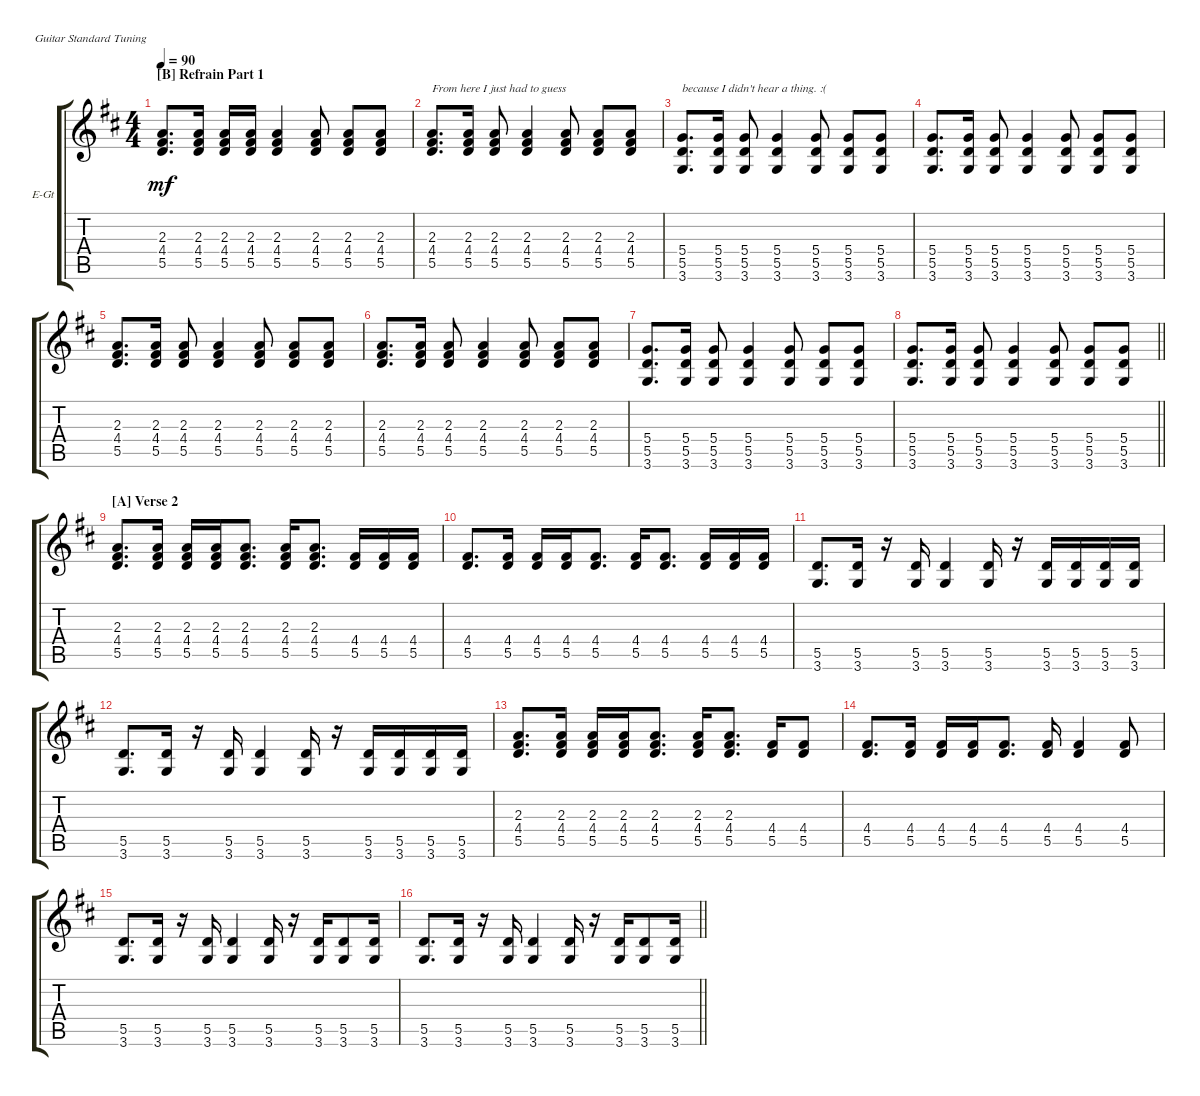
\defaultSystemsLayout 4
\bracketExtendMode groupsimilarinstruments
\firstSystemTrackNameOrientation horizontal
\otherSystemsTrackNameOrientation horizontal
\track ("Rhythm Guitar" "E-Gt") {instrument electricguitarclean}
\staff {score tabs}
\tuning (E4 B3 G3 D3 A2 E2)
\ts (4 4)
\section ("B" "Refrain Part 1")
\tempo 90
\clef g2
\scale
0.513196
\ks d
(5.5 4.4 2.3).8{d dy mf} (5.5 4.4 2.3).16 (5.5 4.4 2.3).16 (5.5 4.4 2.3).16 (5.5 4.4 2.3).4 (5.5 4.4 2.3).8 (5.5 4.4 2.3).8 (5.5 4.4 2.3).8 |
\scale
0.486804 (5.5 4.4 2.3).8{d txt "From here I just had to guess "} (5.5 4.4 2.3).16 (5.5 4.4 2.3).8 (5.5 4.4 2.3).4 (5.5 4.4 2.3).8 (5.5 4.4 2.3).8 (5.5 4.4 2.3).8 |
\scale
0.5 (3.6 5.5 5.4).8{d txt "because I didn't hear a thing. :("} (3.6 5.5 5.4).16 (3.6 5.5 5.4).8 (3.6 5.5 5.4).4 (3.6 5.5 5.4).8 (3.6 5.5 5.4).8 (3.6 5.5 5.4).8 |
\scale
0.5 (3.6 5.5 5.4).8{d} (3.6 5.5 5.4).16 (3.6 5.5 5.4).8 (3.6 5.5 5.4).4 (3.6 5.5 5.4).8 (3.6 5.5 5.4).8 (3.6 5.5 5.4).8 |
\scale
0.5 (5.5 4.4 2.3).8{d} (5.5 4.4 2.3).16 (5.5 4.4 2.3).8 (5.5 4.4 2.3).4 (5.5 4.4 2.3).8 (5.5 4.4 2.3).8 (5.5 4.4 2.3).8 |
\scale
0.5 (5.5 4.4 2.3).8{d} (5.5 4.4 2.3).16 (5.5 4.4 2.3).8 (5.5 4.4 2.3).4 (5.5 4.4 2.3).8 (5.5 4.4 2.3).8 (5.5 4.4 2.3).8 |
\scale
0.5 (3.6 5.5 5.4).8{d} (3.6 5.5 5.4).16 (3.6 5.5 5.4).8 (3.6 5.5 5.4).4 (3.6 5.5 5.4).8 (3.6 5.5 5.4).8 (3.6 5.5 5.4).8 |
\scale
0.5
\barLineRight lightlight
(3.6 5.5 5.4).8{d} (3.6 5.5 5.4).16 (3.6 5.5 5.4).8 (3.6 5.5 5.4).4 (3.6 5.5 5.4).8 (3.6 5.5 5.4).8 (3.6 5.5 5.4).8 |
\section ("A" "Verse 2")
\scale
0.5 (5.5 4.4 2.3).8{d} (5.5 4.4 2.3).16 (5.5 4.4 2.3).16 (5.5 4.4 2.3).16 (5.5 4.4 2.3).8{d} (5.5 4.4 2.3).16 (5.5 4.4 2.3).8{d} (5.5 4.4).16 (5.5 4.4).16 (5.5 4.4).16 |
\scale
0.5 (5.5 4.4).8{d} (5.5 4.4).16 (5.5 4.4).16 (5.5 4.4).16 (5.5 4.4).8{d} (5.5 4.4).16 (5.5 4.4).8{d} (5.5 4.4).16 (5.5 4.4).16 (5.5 4.4).16 |
\scale
0.5 (3.6 5.5).8{d} (3.6 5.5).16 r.16 (3.6 5.5).16 (3.6 5.5).4 (3.6 5.5).16 r.16 (3.6 5.5).16 (3.6 5.5).16 (3.6 5.5).16 (3.6 5.5).16 |
\scale
0.5 (3.6 5.5).8{d} (3.6 5.5).16 r.16 (3.6 5.5).16 (3.6 5.5).4 (3.6 5.5).16 r.16 (3.6 5.5).16 (3.6 5.5).16 (3.6 5.5).16 (3.6 5.5).16 |
\scale
0.513889 (5.5 4.4 2.3).8{d} (5.5 4.4 2.3).16 (5.5 4.4 2.3).16 (5.5 4.4 2.3).16 (5.5 4.4 2.3).8{d} (5.5 4.4 2.3).16 (5.5 4.4 2.3).8{d} (5.5 4.4).16 (5.5 4.4).8 |
\scale
0.486111 (5.5 4.4).8{d} (5.5 4.4).16 (5.5 4.4).16 (5.5 4.4).16 (5.5 4.4).8{d} (5.5 4.4).16 (5.5 4.4).4 (5.5 4.4).8 |
\scale
0.5 (3.6 5.5).8{d} (3.6 5.5).16 r.16 (3.6 5.5).16 (3.6 5.5).4 (3.6 5.5).16 r.16 (3.6 5.5).16 (3.6 5.5).8 (3.6 5.5).16 |
\scale
0.5
\barLineRight lightlight
(3.6 5.5).8{d} (3.6 5.5).16 r.16 (3.6 5.5).16 (3.6 5.5).4 (3.6 5.5).16 r.16 (3.6 5.5).16 (3.6 5.5).8 (3.6 5.5).16
